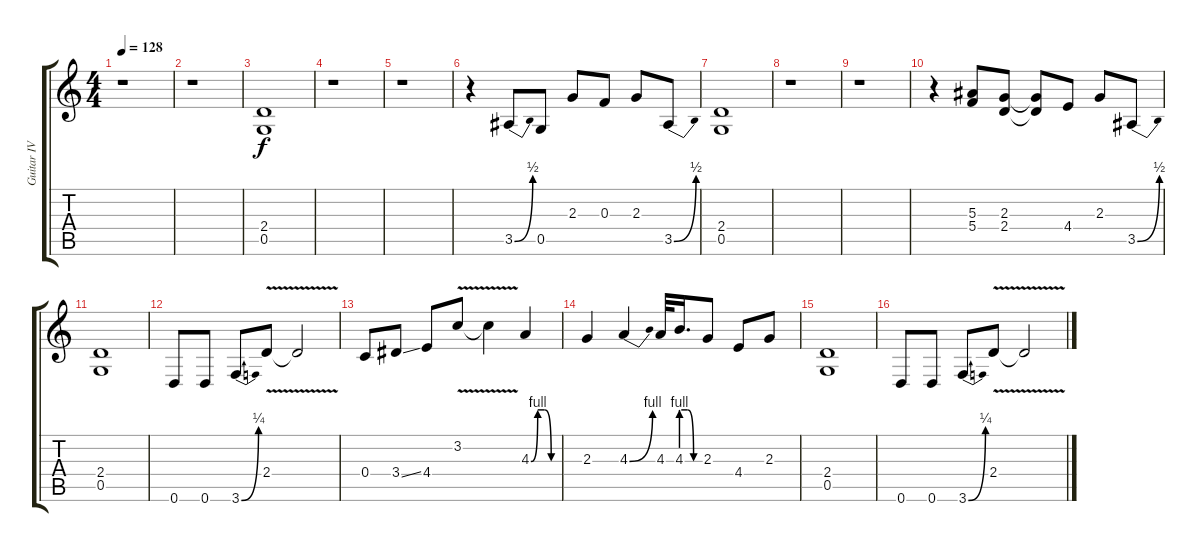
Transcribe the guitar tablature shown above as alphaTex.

\track ("Guitar IV (D-G-C-F-A-D)" "Guitar IV ") {instrument distortionguitar}
\staff {score tabs}
\tuning (D4 A3 F3 C3 G2 D2) {hide}
\ts (4 4)
\tempo 128
\clef g2
\ks c
r.1{dy f} |
r.1 |
(2.4 0.5).1 |
r.1 |
r.1 |
r.4 3.5{be (bend 0 0 60 2)}.8 0.5.8 2.3.8 0.3.8 2.3.8 3.5{be (bend 0 0 60 2)}.8 |
(2.4 0.5).1 |
r.1 |
r.1 |
r.4 (5.3 5.4).8 (2.3 2.4).8 (2.3{t} 2.4{t}).8 4.4.8 2.3.8 3.5{be (bend 0 0 60 2)}.8 |
(2.4 0.5).1 |
0.6.8 0.6.8 3.6{be (bend 0 0 60 1)}.8 2.4{v}.8 2.4{v t}.2 |
0.4.8 3.4{ss}.8 4.4.8 3.2{v}.8 3.2{v t}.4 4.3{be (custom 0 0 15 4 30 4 45 0 60 0)}.4 |
2.3.4 4.3{be (bend 0 0 60 4)}.4 4.3.32 4.3{be (custom 0 4 20 4 40 0 60 0)}.16{d} 2.3.8 4.4.8 2.3.8 |
(2.4 0.5).1 |
0.6.8 0.6.8 3.6{be (bend 0 0 60 1)}.8 2.4{v}.8 2.4{v t}.2
